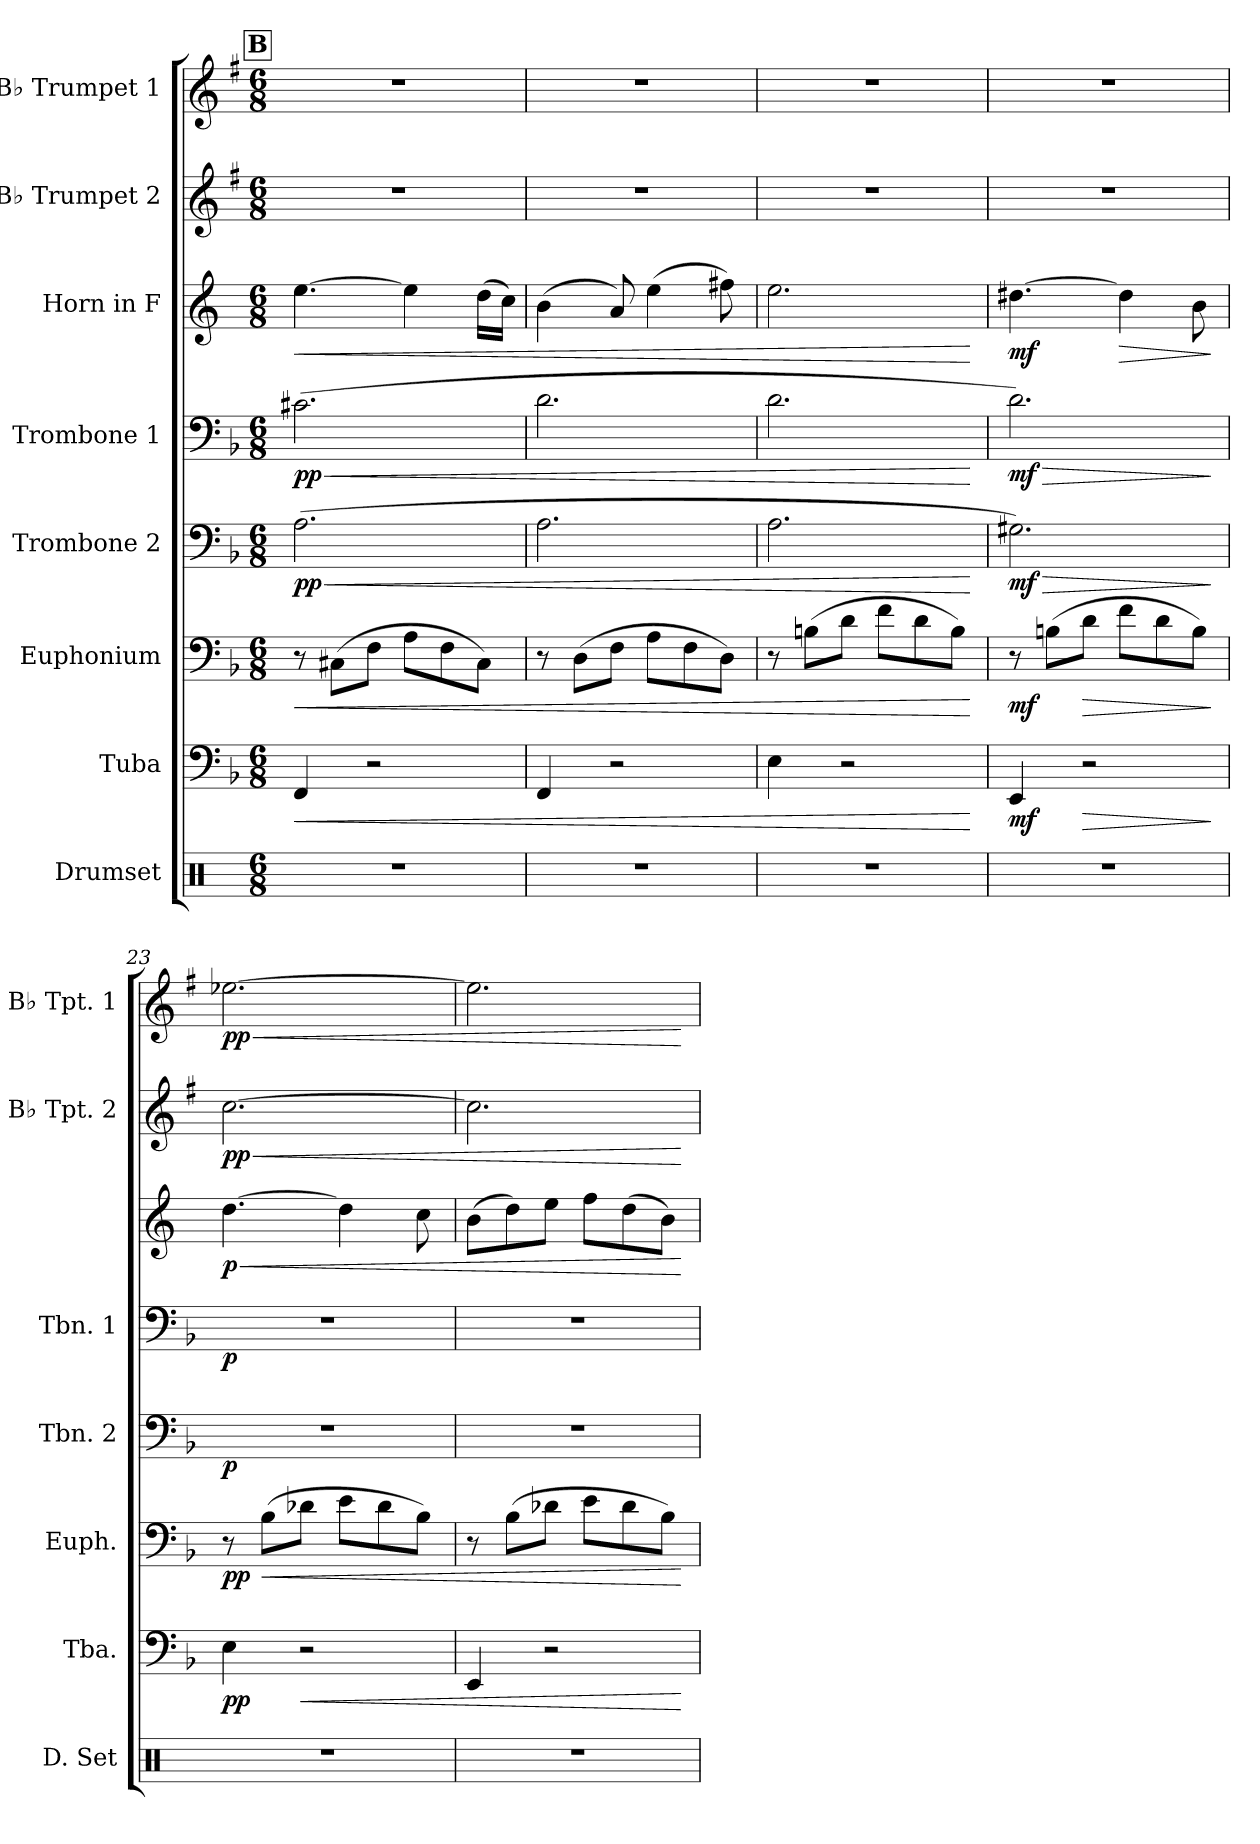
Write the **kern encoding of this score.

**kern	**kern	**dynam	**kern	**dynam	**kern	**dynam	**kern	**dynam	**kern	**dynam	**kern	**dynam	**kern	**dynam
*part8	*part7	*part7	*part6	*part6	*part5	*part5	*part4	*part4	*part3	*part3	*part2	*part2	*part1	*part1
*staff8	*staff7	*staff7	*staff6	*staff6	*staff5	*staff5	*staff4	*staff4	*staff3	*staff3	*staff2	*staff2	*staff1	*staff1
*I"Drumset	*I"Tuba	*	*I"Euphonium	*	*I"Trombone 2	*	*I"Trombone 1	*	*I"Horn in F	*	*I"B♭ Trumpet 2	*	*I"B♭ Trumpet 1	*
*I'D. Set	*I'Tba.	*	*I'Euph.	*	*I'Tbn. 2	*	*I'Tbn. 1	*	*	*	*I'B♭ Tpt. 2	*	*I'B♭ Tpt. 1	*
!!LO:PB:g=z
*clefX	*clefF4	*	*clefF4	*	*clefF4	*	*clefF4	*	*clefG2	*	*clefG2	*	*clefG2	*
*	*	*	*	*	*	*	*	*	*ITrd4c7	*	*ITrd1c2	*	*ITrd1c2	*
*k[]	*k[b-]	*	*k[b-]	*	*k[b-]	*	*k[b-]	*	*k[b-]	*	*k[b-]	*	*k[b-]	*
*M6/8	*M6/8	*	*M6/8	*	*M6/8	*	*M6/8	*	*M6/8	*	*M6/8	*	*M6/8	*
!!LO:REH:place=s1:a:B:fs=14:t=B
=19	=19	=19	=19	=19	=19	=19	=19	=19	=19	=19	=19	=19	=19	=19
!	!	!LO:HP:b	!	!LO:HP:b	!	!LO:HP:b	!	!LO:HP:b	!	!LO:HP:b	!	!	!	!
!	!	!	!	!	!	!LO:DY:n=1:b	!	!LO:DY:n=1:b	!	!	!	!	!	!
2.r	4FF/	<	8r	<	(>2.A\	< pp	(>2.c#X\	< pp	[4.a\	<	2.r	.	2.r	.
.	.	.	(>8C#X\L	.	.	.	.	.	.	.	.	.	.	.
.	2r	.	8F\J	.	.	.	.	.	.	.	.	.	.	.
.	.	.	8A\L	.	.	.	.	.	4a\]	.	.	.	.	.
.	.	.	8F\	.	.	.	.	.	.	.	.	.	.	.
.	.	.	8C#\J)	.	.	.	.	.	(>16g\LL	.	.	.	.	.
.	.	.	.	.	.	.	.	.	16f\JJ)	.	.	.	.	.
=20	=20	=20	=20	=20	=20	=20	=20	=20	=20	=20	=20	=20	=20	=20
2.r	4FF/	.	8r	.	2.A\	.	2.d\	.	(>4e\	.	2.r	.	2.r	.
.	.	.	(>8D\L	.	.	.	.	.	.	.	.	.	.	.
.	2r	.	8F\J	.	.	.	.	.	8d/)	.	.	.	.	.
.	.	.	8A\L	.	.	.	.	.	(>4a\	.	.	.	.	.
.	.	.	8F\	.	.	.	.	.	.	.	.	.	.	.
.	.	.	8D\J)	.	.	.	.	.	8bn\)	.	.	.	.	.
=21	=21	=21	=21	=21	=21	=21	=21	=21	=21	=21	=21	=21	=21	=21
2.r	4E\	.	8r	.	2.A\	.	2.d\	.	2.a\	.	2.r	.	2.r	.
.	.	.	(>8Bn\L	.	.	.	.	.	.	.	.	.	.	.
.	2r	.	8d\J	.	.	.	.	.	.	.	.	.	.	.
.	.	.	8f\L	.	.	.	.	.	.	.	.	.	.	.
.	.	.	8d\	.	.	.	.	.	.	.	.	.	.	.
.	.	.	8B\J)	.	.	.	.	.	.	.	.	.	.	.
.	.	[	.	[	.	[	.	[	.	[	.	.	.	.
=22	=22	=22	=22	=22	=22	=22	=22	=22	=22	=22	=22	=22	=22	=22
!	!	!LO:DY:b	!	!LO:DY:b	!	!LO:HP:b	!	!LO:HP:b	!	!	!	!	!	!
!	!	!	!	!	!	!LO:DY:n=1:b	!	!LO:DY:n=1:b	!	!LO:DY:b	!	!	!	!
2.r	4EE/	mf	8r	mf	2.G#X\)	> mf	2.d\)	> mf	[4.g#X\	mf	2.r	.	2.r	.
.	.	.	(>8Bn\L	.	.	.	.	.	.	.	.	.	.	.
!	!	!LO:HP:b	!	!LO:HP:b	!	!	!	!	!	!	!	!	!	!
.	2r	>	8d\J	>	.	.	.	.	.	.	.	.	.	.
!	!	!	!	!	!	!	!	!	!	!LO:HP:b	!	!	!	!
.	.	.	8f\L	.	.	.	.	.	4g#\]	>	.	.	.	.
.	.	.	8d\	.	.	.	.	.	.	.	.	.	.	.
.	.	.	8B\J)	.	.	.	.	.	8e\	.	.	.	.	.
.	.	]	.	]	.	]	.	]	.	]	.	.	.	.
=23	=23	=23	=23	=23	=23	=23	=23	=23	=23	=23	=23	=23	=23	=23
!	!	!LO:DY:b	!	!LO:DY:b	!	!LO:DY:b	!	!LO:DY:b	!	!LO:HP:b	!	!LO:HP:b	!	!LO:HP:b
!	!	!	!	!	!	!	!	!	!	!LO:DY:n=1:b	!	!LO:DY:n=1:b	!	!LO:DY:n=1:b
2.r	4E\	pp	8r	pp	2.r	p	2.r	p	[4.g\	< p	[2.b-\	< pp	[2.dd-X\	< pp
!	!	!	!	!LO:HP:b	!	!	!	!	!	!	!	!	!	!
.	.	.	(>8B-\L	<	.	.	.	.	.	.	.	.	.	.
!	!	!LO:HP:b	!	!	!	!	!	!	!	!	!	!	!	!
.	2r	<	8d-X\J	.	.	.	.	.	.	.	.	.	.	.
.	.	.	8e\L	.	.	.	.	.	4g\]	.	.	.	.	.
.	.	.	8d-\	.	.	.	.	.	.	.	.	.	.	.
.	.	.	8B-\J)	.	.	.	.	.	8f\	.	.	.	.	.
=24	=24	=24	=24	=24	=24	=24	=24	=24	=24	=24	=24	=24	=24	=24
2.r	4EE/	.	8r	.	2.r	.	2.r	.	(>8e\L	.	2.b-\]	.	2.dd-\]	.
.	.	.	(>8B-\L	.	.	.	.	.	8g\)	.	.	.	.	.
.	2r	.	8d-X\J	.	.	.	.	.	8a\J	.	.	.	.	.
.	.	.	8e\L	.	.	.	.	.	8b-\L	.	.	.	.	.
.	.	.	8d-\	.	.	.	.	.	(>8g\	.	.	.	.	.
.	.	.	8B-\J)	.	.	.	.	.	8e\J)	.	.	.	.	.
.	.	[	.	[	.	.	.	.	.	[	.	[	.	[
=	=	=	=	=	=	=	=	=	=	=	=	=	=	=
*-	*-	*-	*-	*-	*-	*-	*-	*-	*-	*-	*-	*-	*-	*-
